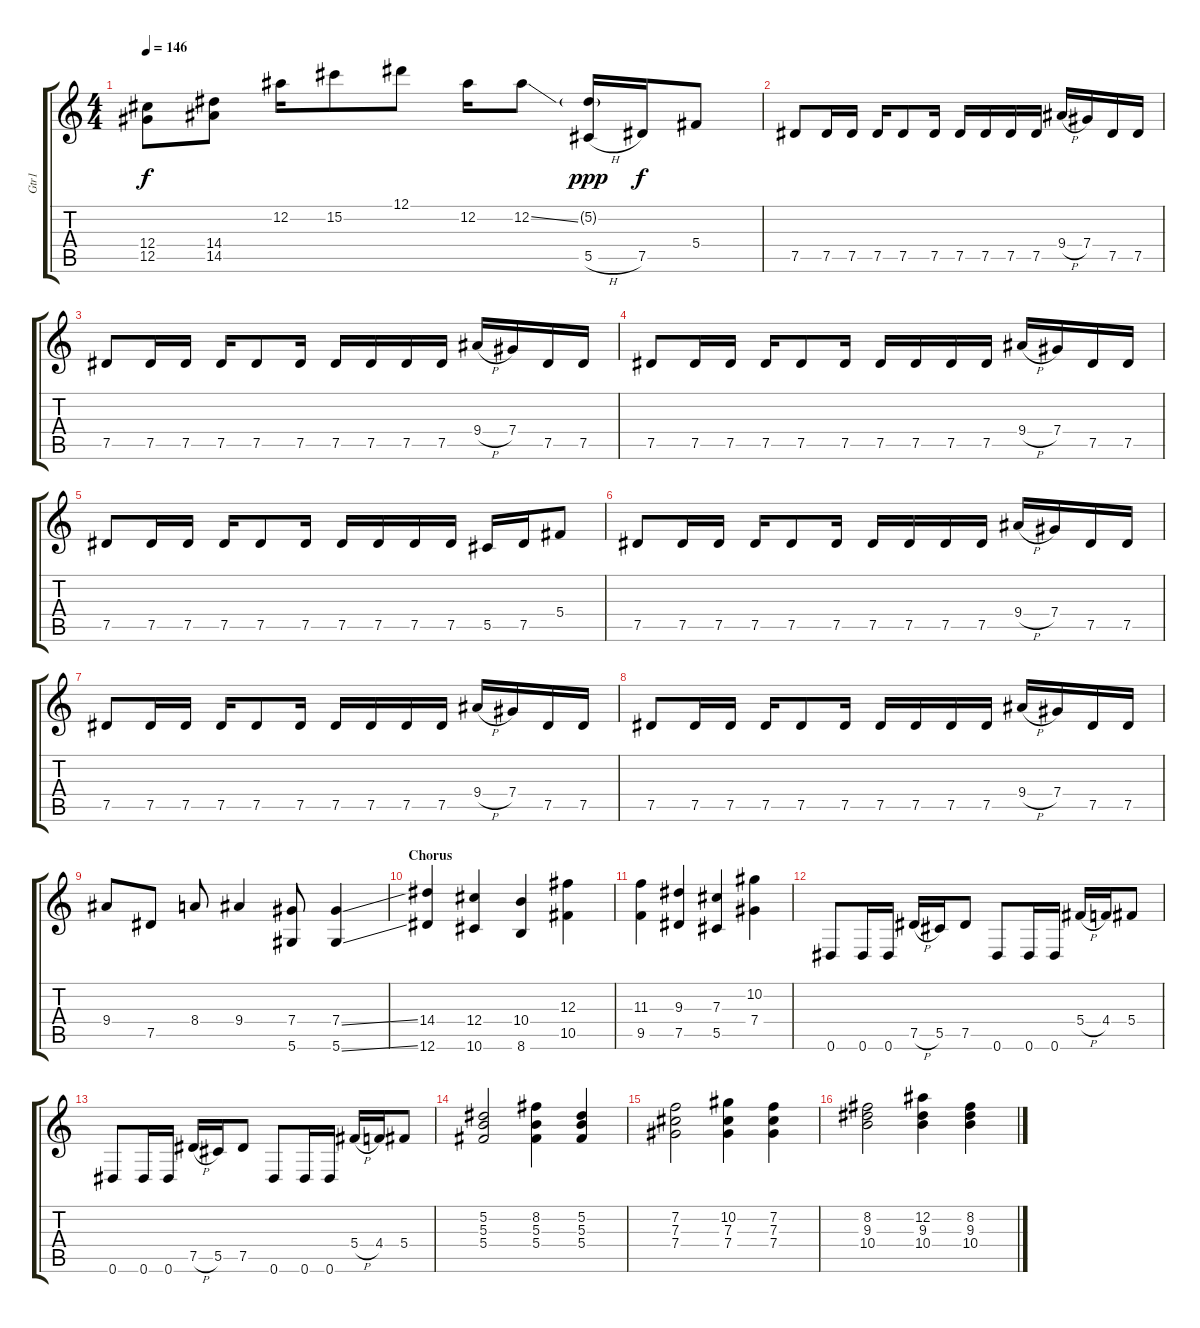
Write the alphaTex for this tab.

\track ("Gtr1" "Gtr1") {instrument overdrivenguitar}
\staff {score tabs}
\tuning (Eb4 Bb3 Gb3 Db3 Ab2 Eb2) {hide}
\ts (4 4)
\tempo 146
\clef g2
\ks c
(12.4 12.5).8{dy f instrument overdrivenguitar} (14.4 14.5).8 12.2.16 15.2.8 12.1.8 12.2.16 12.2{ss}.8 (5.2{g} 5.5{h}).16{dy ppp} 7.5.16{dy f} 5.4.8 |
7.5.8 7.5.16 7.5.16 7.5.16 7.5.8 7.5.16 7.5.16 7.5.16 7.5.16 7.5.16 9.4{h}.16 7.4.16 7.5.16 7.5.16 |
7.5.8 7.5.16 7.5.16 7.5.16 7.5.8 7.5.16 7.5.16 7.5.16 7.5.16 7.5.16 9.4{h}.16 7.4.16 7.5.16 7.5.16 |
7.5.8 7.5.16 7.5.16 7.5.16 7.5.8 7.5.16 7.5.16 7.5.16 7.5.16 7.5.16 9.4{h}.16 7.4.16 7.5.16 7.5.16 |
7.5.8 7.5.16 7.5.16 7.5.16 7.5.8 7.5.16 7.5.16 7.5.16 7.5.16 7.5.16 5.5.16 7.5.16 5.4.8 |
7.5.8 7.5.16 7.5.16 7.5.16 7.5.8 7.5.16 7.5.16 7.5.16 7.5.16 7.5.16 9.4{h}.16 7.4.16 7.5.16 7.5.16 |
7.5.8 7.5.16 7.5.16 7.5.16 7.5.8 7.5.16 7.5.16 7.5.16 7.5.16 7.5.16 9.4{h}.16 7.4.16 7.5.16 7.5.16 |
7.5.8 7.5.16 7.5.16 7.5.16 7.5.8 7.5.16 7.5.16 7.5.16 7.5.16 7.5.16 9.4{h}.16 7.4.16 7.5.16 7.5.16 |
9.4.8 7.5.8 8.4.8 9.4.4 (7.4 5.6).8 (7.4{ss} 5.6{ss}).4 |
\section ("" "Chorus")
(14.4 12.6).4 (12.4 10.6).4 (10.4 8.6).4 (12.3 10.5).4 |
(11.3 9.5).4 (9.3 7.5).4 (7.3 5.5).4 (10.2 7.4).4 |
0.6.8 0.6.16 0.6.16 7.5{h}.16 5.5.16 7.5.8 0.6.8 0.6.16 0.6.16 5.4{h}.16 4.4.16 5.4.8 |
0.6.8 0.6.16 0.6.16 7.5{h}.16 5.5.16 7.5.8 0.6.8 0.6.16 0.6.16 5.4{h}.16 4.4.16 5.4.8 |
(5.2 5.3 5.4).2 (8.2 5.3 5.4).4 (5.2 5.3 5.4).4 |
(7.2 7.3 7.4).2 (10.2 7.3 7.4).4 (7.2 7.3 7.4).4 |
(8.2 9.3 10.4).2 (12.2 9.3 10.4).4 (8.2 9.3 10.4).4
